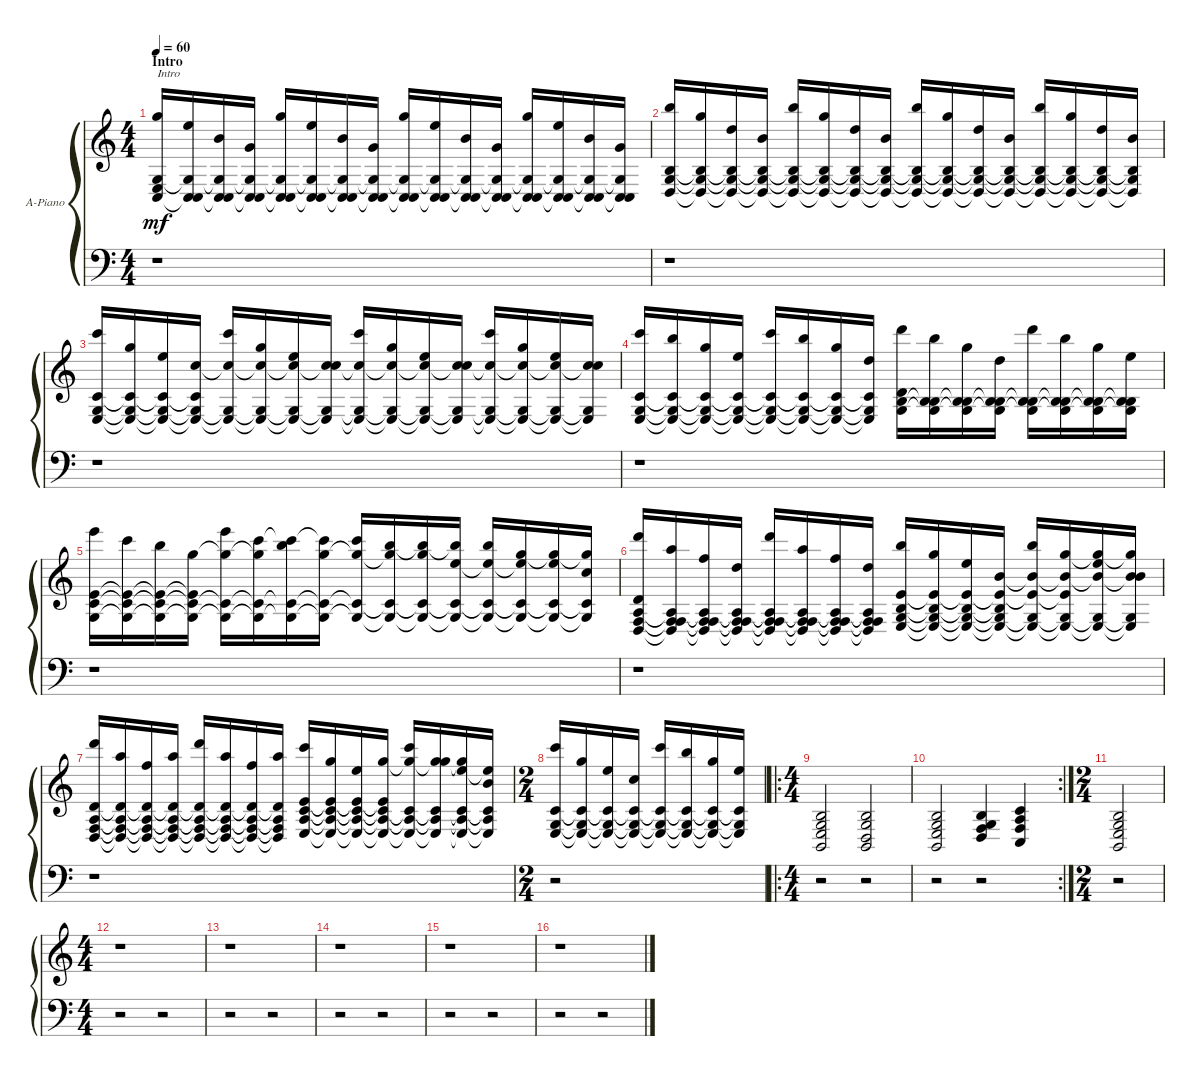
\bracketExtendMode groupsimilarinstruments
\firstSystemTrackNameOrientation horizontal
\otherSystemsTrackNameOrientation horizontal
\track ("Acoustic Piano" "A-Piano") {instrument distortionguitar}
\staff {score}
\tuning (E4 B3 G3 D3 A2 E2)
\displaytranspose 0
\ts (4 4)
\beaming (8 2 2 2 2)
\section ("" "Intro")
\tempo 60
\clef g2
\scale
0.472222
\ks c
(12.6 8.6 15.1 5.4).16{txt "Intro" dy mf instrument distortionguitar} (8.6{t} 8.6{t} 5.4{t} 12.1).16 (8.6{t} 8.6{t} 5.4{t} 12.2).16 (8.6{t} 8.6{t} 5.4{t} 3.1).16 (8.6{t} 8.6{t} 5.4{t} 15.1).16 (8.6{t} 8.6{t} 5.4{t} 12.1).16 (8.6{t} 8.6{t} 5.4{t} 12.2).16 (8.6{t} 8.6{t} 5.4{t} 3.1).16 (8.6{t} 8.6{t} 5.4{t} 15.1).16 (8.6{t} 8.6{t} 5.4{t} 12.1).16 (8.6{t} 8.6{t} 5.4{t} 12.2).16 (8.6{t} 8.6{t} 5.4{t} 3.1).16 (8.6{t} 8.6{t} 5.4{t} 15.1).16 (8.6{t} 8.6{t} 5.4{t} 12.1).16 (8.6{t} 8.6{t} 5.4{t} 12.2).16 (8.6{t} 8.6{t} 5.4{t} 8.2).16 |
\scale
0.263889 (19.1 0.4 0.3 0.2).16 (0.4{t} 0.3{t} 0.2{t} 15.1).16 (0.4{t} 0.3{t} 0.2{t} 10.1).16 (0.4{t} 0.3{t} 0.2{t} 7.1).16 (0.4{t} 0.3{t} 0.2{t} 19.1).16 (0.4{t} 0.3{t} 0.2{t} 15.1).16 (0.4{t} 0.3{t} 0.2{t} 10.1).16 (0.4{t} 0.3{t} 0.2{t} 7.1).16 (0.4{t} 0.3{t} 0.2{t} 19.1).16 (0.4{t} 0.3{t} 0.2{t} 15.1).16 (0.4{t} 0.3{t} 0.2{t} 10.1).16 (0.4{t} 0.3{t} 0.2{t} 7.1).16 (0.4{t} 0.3{t} 0.2{t} 19.1).16 (0.4{t} 0.3{t} 0.2{t} 15.1).16 (0.4{t} 0.3{t} 0.2{t} 10.1).16 (0.4{t} 0.3{t} 0.2{t} 7.1).16 |
\scale
0.263889 (20.1 1.2 0.3 2.4).16 (1.2{t} 0.3{t} 2.4{t} 15.1).16 (1.2{t} 0.3{t} 2.4{t} 12.1).16 (1.2{t} 0.3{t} 2.4{t} 13.2).16 (13.2{t} 0.3{t} 2.4{t} 20.1).16 (13.2{t} 0.3{t} 2.4{t} 15.1).16 (13.2{t} 0.3{t} 2.4{t} 12.1).16 (13.2{t} 0.3{t} 2.4{t} 8.1).16 (13.2{t} 0.3{t} 2.4{t} 20.1).16 (13.2{t} 0.3{t} 2.4{t} 15.1).16 (13.2{t} 0.3{t} 2.4{t} 12.1).16 (13.2{t} 0.3{t} 2.4{t} 8.1).16 (13.2{t} 0.3{t} 2.4{t} 20.1).16 (13.2{t} 0.3{t} 2.4{t} 15.1).16 (13.2{t} 0.3{t} 2.4{t} 12.1).16 (13.2{t} 0.3{t} 2.4{t} 8.1).16 |
\scale
0.333333 (2.4 0.3 1.2 20.1).16 (2.4{t} 0.3{t} 1.2{t} 19.1).16 (2.4{t} 0.3{t} 1.2{t} 15.1).16 (2.4{t} 0.3{t} 1.2{t} 12.1).16 (2.4{t} 0.3{t} 1.2{t} 20.1).16 (2.4{t} 0.3{t} 1.2{t} 19.1).16 (2.4{t} 0.3{t} 1.2{t} 15.1).16 (2.4{t} 0.3{t} 1.2{t} 10.1).16 (22.1 3.2 0.2 0.3).16 (0.2{t} 0.2{t} 0.3{t} 19.1).16 (0.2{t} 0.2{t} 0.3{t} 15.1).16 (0.2{t} 0.2{t} 0.3{t} 10.1).16 (0.2{t} 0.2{t} 0.3{t} 22.1).16 (0.2{t} 0.2{t} 0.3{t} 19.1).16 (0.2{t} 0.2{t} 0.3{t} 15.1).16 (0.2{t} 0.2{t} 0.3{t} 12.1).16 |
\scale
0.333333 (38.4 1.2 0.1 0.3).16 (1.2{t} 0.1{t} 0.3{t} 34.4).16 (1.2{t} 0.1{t} 0.3{t} 33.4).16 (1.2{t} 0.1{t} 0.3{t} 15.1).16 (1.2{t} 15.1{t} 0.3{t} 38.4).16 (1.2{t} 15.1{t} 0.3{t} 20.1).16 (1.2{t} 20.1{t} 0.3{t} 33.4).16 (1.2{t} 20.1{t} 0.3{t} 15.1).16 (1.2{t} 15.1{t} 0.3{t} 34.4).16 (1.2{t} 15.1{t} 0.3{t} 19.1).16 (1.2{t} 19.1{t} 0.3{t} 29.4).16 (1.2{t} 19.1{t} 0.3{t} 12.1).16 (1.2{t} 12.1{t} 0.3{t} 33.4).16 (1.2{t} 12.1{t} 0.3{t} 15.1).16 (1.2{t} 15.1{t} 0.3{t} 26.4).16 (1.2{t} 15.1{t} 0.3{t} 8.1).16 |
\scale
0.333333 (22.1 5.5 12.4 3.4 17.6).16 (5.5{t} 3.4{t} 3.4{t} 17.6{t} 17.1).16 (5.5{t} 3.4{t} 3.4{t} 17.6{t} 13.1).16 (5.5{t} 3.4{t} 3.4{t} 17.6{t} 10.1).16 (5.5{t} 3.4{t} 3.4{t} 17.6{t} 22.1).16 (5.5{t} 3.4{t} 3.4{t} 17.6{t} 17.1).16 (5.5{t} 3.4{t} 3.4{t} 17.6{t} 13.1).16 (5.5{t} 3.4{t} 3.4{t} 17.6{t} 10.1).16 (38.5 0.1 0.2 0.3 2.4).16 (0.1{t} 0.2{t} 0.3{t} 2.4{t} 34.5).16 (0.1{t} 0.2{t} 0.3{t} 2.4{t} 31.5).16 (0.1{t} 0.2{t} 0.3{t} 2.4{t} 12.2).16 (0.1{t} 12.2{t} 0.3{t} 2.4{t} 38.5).16 (0.1{t} 12.2{t} 0.3{t} 2.4{t} 15.1).16 (15.1{t} 12.2{t} 0.3{t} 2.4{t} 31.5).16 (15.1{t} 12.2{t} 0.3{t} 2.4{t} 7.1).16 |
\scale
0.208791 (22.1 5.5 3.4 17.6 7.3).16 (5.5{t} 3.4{t} 17.6{t} 7.3{t} 17.1).16 (5.5{t} 3.4{t} 17.6{t} 7.3{t} 13.1).16 (5.5{t} 3.4{t} 17.6{t} 7.3{t} 22.2).16 (5.5{t} 3.4{t} 17.6{t} 7.3{t} 22.1).16 (5.5{t} 3.4{t} 17.6{t} 7.3{t} 22.2).16 (5.5{t} 3.4{t} 17.6{t} 7.3{t} 18.2).16 (5.5{t} 3.4{t} 17.6{t} 7.3{t} 17.1).16 (39.5 0.1 1.2 2.3 2.4).16 (0.1{t} 1.2{t} 2.3{t} 2.4{t} 34.5).16 (0.1{t} 1.2{t} 2.3{t} 2.4{t} 31.5).16 (0.1{t} 1.2{t} 2.3{t} 2.4{t} 15.1).16 (15.1{t} 1.2{t} 2.3{t} 2.4{t} 39.5).16 (15.1{t} 1.2{t} 2.3{t} 2.4{t} 15.1).16 (15.1{t} 1.2{t} 2.3{t} 2.4{t} 12.1).16 (12.1{t} 1.2{t} 2.3{t} 2.4{t} 7.1).16 |
\ts (2 4)
\scale
0.373626 (2.4 0.3 1.2 20.1).16 (2.4{t} 0.3{t} 1.2{t} 15.1).16 (2.4{t} 0.3{t} 1.2{t} 12.1).16 (2.4{t} 0.3{t} 1.2{t} 8.1).16 (2.4{t} 0.3{t} 1.2{t} 20.1).16 (2.4{t} 0.3{t} 1.2{t} 19.1).16 (2.4{t} 0.3{t} 1.2{t} 15.1).16 (2.4{t} 0.3{t} 1.2{t} 12.1).16 |
\ro
\ts (4 4)
\scale
0.417582 (0.2 0.3 7.5 7.6).2 (0.3 0.2 2.5 0.4).2 |
\rc 2
\scale
0.235955 (0.2 0.3 2.4 2.5).2 (5.5 0.2 0.3 3.4).4 (1.2 3.5 3.4 2.3).4 |
\ts (2 4)
\scale
0.382022 (0.3 2.4 2.5 0.2).2 |
\ts (4 4)
\scale
0.382022 r.1 |
\scale
0.333333 r.1 |
\scale
0.333333 r.1 |
\scale
0.333333 r.1 |
\scale
0.333333 r.1
\staff {score}
\tuning (G2 D2 A1 E1)
\displaytranspose 0
\clef f4
\ottava regular
\simile none
\ks c
r.1{dy mf} |
r.1 |
r.1 |
r.1 |
r.1 |
r.1 |
r.1 |
r.2 |
r.2 r.2 |
r.2 r.2 |
r.2 |
r.2 r.2 |
r.2 r.2 |
r.2 r.2 |
r.2 r.2 |
r.2 r.2
